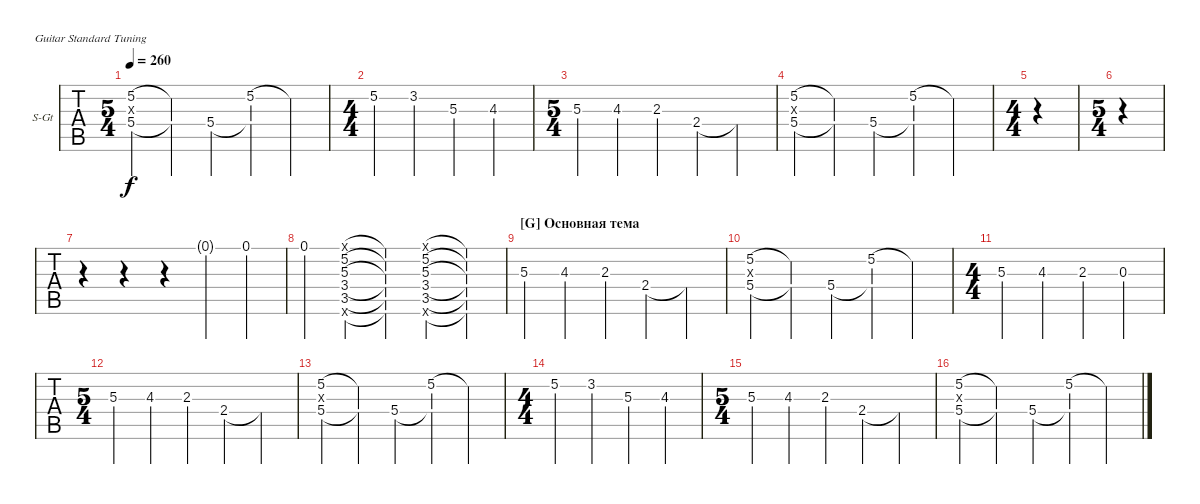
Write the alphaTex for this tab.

\defaultSystemsLayout 4
\bracketExtendMode groupsimilarinstruments
\firstSystemTrackNameOrientation horizontal
\otherSystemsTrackNameOrientation horizontal
\track ("Second Guitar" "S-Gt") {instrument acousticguitarsteel}
\staff {tabs}
\tuning (E4 B3 G3 D3 A2 E2)
\ts (5 4)
\tempo 260
\clef g2
\ks c
(5.4 5.2 0.3{x}).4{dy f} (5.4{t} 5.2{t}).4 5.4.4 (5.2 5.4{t}).4 5.2{t}.4 |
\ts (4 4)
5.2.4 3.2.4 5.3.4 4.3.4 |
\ts (5 4)
5.3.4 4.3.4 2.3.4 2.4.4 2.4{t}.4 |
(5.4 5.2 0.3{x}).4 (5.4{t} 5.2{t}).4 5.4.4 (5.2 5.4{t}).4 5.2{t}.4 |
\ts (4 4)
|
\ts (5 4)
|
r.4 r.4 r.4 0.1{g}.4 0.1.4 |
0.1.4 (5.2 5.3 0.1{x} 3.4 3.5 0.6{x}).4 (5.2{t} 5.3{t} 0.1{x t} 3.4{t} 3.5{t} 0.6{x t}).4 (5.2 5.3 0.1{x} 3.4 3.5 0.6{x}).4 (5.2{t} 5.3{t} 0.1{x t} 3.4{t} 3.5{t} 0.6{x t}).4 |
\section ("G" "Основная тема")
5.3.4 4.3.4 2.3.4 2.4.4 2.4{t}.4 |
(5.4 5.2 0.3{x}).4 (5.4{t} 5.2{t}).4 5.4.4 (5.2 5.4{t}).4 5.2{t}.4 |
\ts (4 4)
5.3.4 4.3.4 2.3.4 0.3.4 |
\ts (5 4)
5.3.4 4.3.4 2.3.4 2.4.4 2.4{t}.4 |
(5.4 5.2 0.3{x}).4 (5.4{t} 5.2{t}).4 5.4.4 (5.2 5.4{t}).4 5.2{t}.4 |
\ts (4 4)
5.2.4 3.2.4 5.3.4 4.3.4 |
\ts (5 4)
5.3.4 4.3.4 2.3.4 2.4.4 2.4{t}.4 |
(5.4 5.2 0.3{x}).4 (5.4{t} 5.2{t}).4 5.4.4 (5.2 5.4{t}).4 5.2{t}.4
